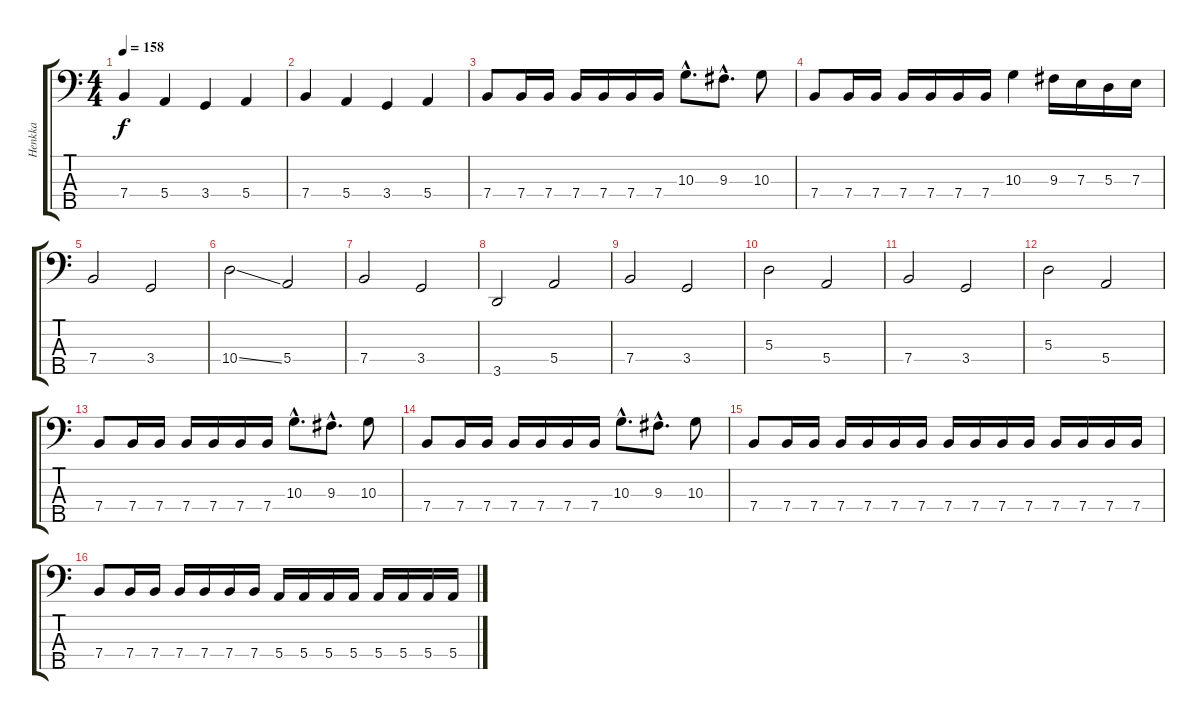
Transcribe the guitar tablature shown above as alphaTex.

\track ("Henkka" "Henkka") {instrument electricbasspick}
\staff {score tabs}
\tuning (G2 D2 A1 E1 B0) {hide}
\ts (4 4)
\tempo 158
\clef f4
\ks c
7.4.4{dy f} 5.4.4 3.4.4 5.4.4 |
7.4.4 5.4.4 3.4.4 5.4.4 |
7.4.8 7.4.16 7.4.16 7.4.16 7.4.16 7.4.16 7.4.16 10.3{hac}.8{d} 9.3{hac}.8{d} 10.3.8 |
7.4.8 7.4.16 7.4.16 7.4.16 7.4.16 7.4.16 7.4.16 10.3.4 9.3.16 7.3.16 5.3.16 7.3.16 |
7.4.2 3.4.2 |
10.4{ss}.2 5.4.2 |
7.4.2 3.4.2 |
3.5.2 5.4.2 |
7.4.2 3.4.2 |
5.3.2 5.4.2 |
7.4.2 3.4.2 |
5.3.2 5.4.2 |
7.4.8 7.4.16 7.4.16 7.4.16 7.4.16 7.4.16 7.4.16 10.3{hac}.8{d} 9.3{hac}.8{d} 10.3.8 |
7.4.8 7.4.16 7.4.16 7.4.16 7.4.16 7.4.16 7.4.16 10.3{hac}.8{d} 9.3{hac}.8{d} 10.3.8 |
7.4.8 7.4.16 7.4.16 7.4.16 7.4.16 7.4.16 7.4.16 7.4.16 7.4.16 7.4.16 7.4.16 7.4.16 7.4.16 7.4.16 7.4.16 |
7.4.8 7.4.16 7.4.16 7.4.16 7.4.16 7.4.16 7.4.16 5.4.16 5.4.16 5.4.16 5.4.16 5.4.16 5.4.16 5.4.16 5.4.16
